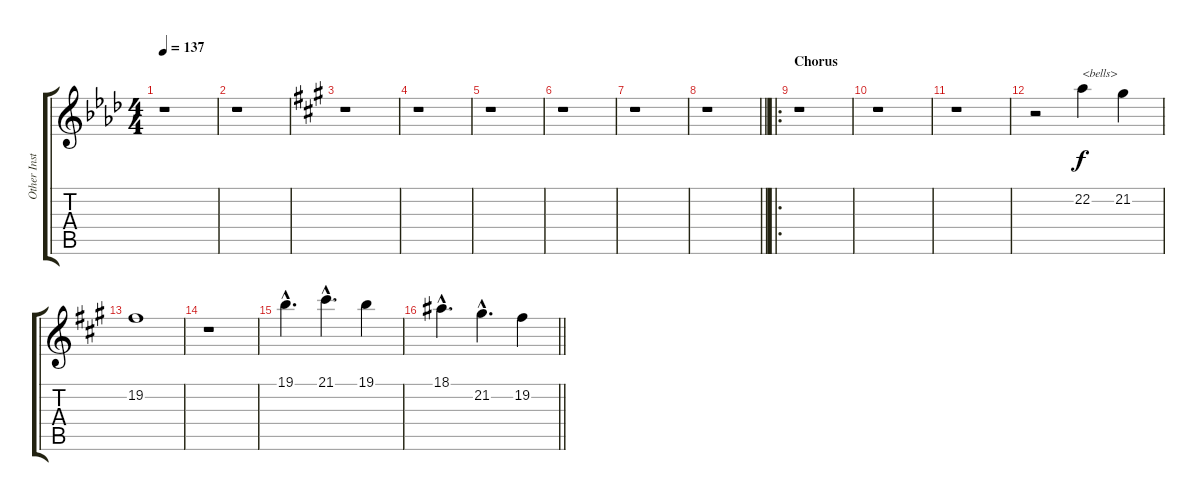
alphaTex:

\track ("Other Inst." "Other Inst") {instrument tubularbells}
\staff {score tabs}
\tuning (E4 B3 G3 D3 A2 E2) {hide}
\ts (4 4)
\tempo 137
\clef g2
\ks ab
r.1{dy f} |
r.1 |
\ks a
r.1 |
r.1 |
r.1 |
r.1 |
r.1 |
\barLineRight lightlight
r.1 |
\ro
\section ("" "Chorus")
r.1 |
r.1 |
r.1 |
r.2 22.2.4{txt "<bells>" volume 15 balance 8 instrument tubularbells} 21.2.4 |
19.2.1 |
r.1 |
19.1{hac}.4{d} 21.1{hac}.4{d} 19.1.4 |
\barLineRight lightlight
18.1{hac}.4{d} 21.2{hac}.4{d} 19.2.4
